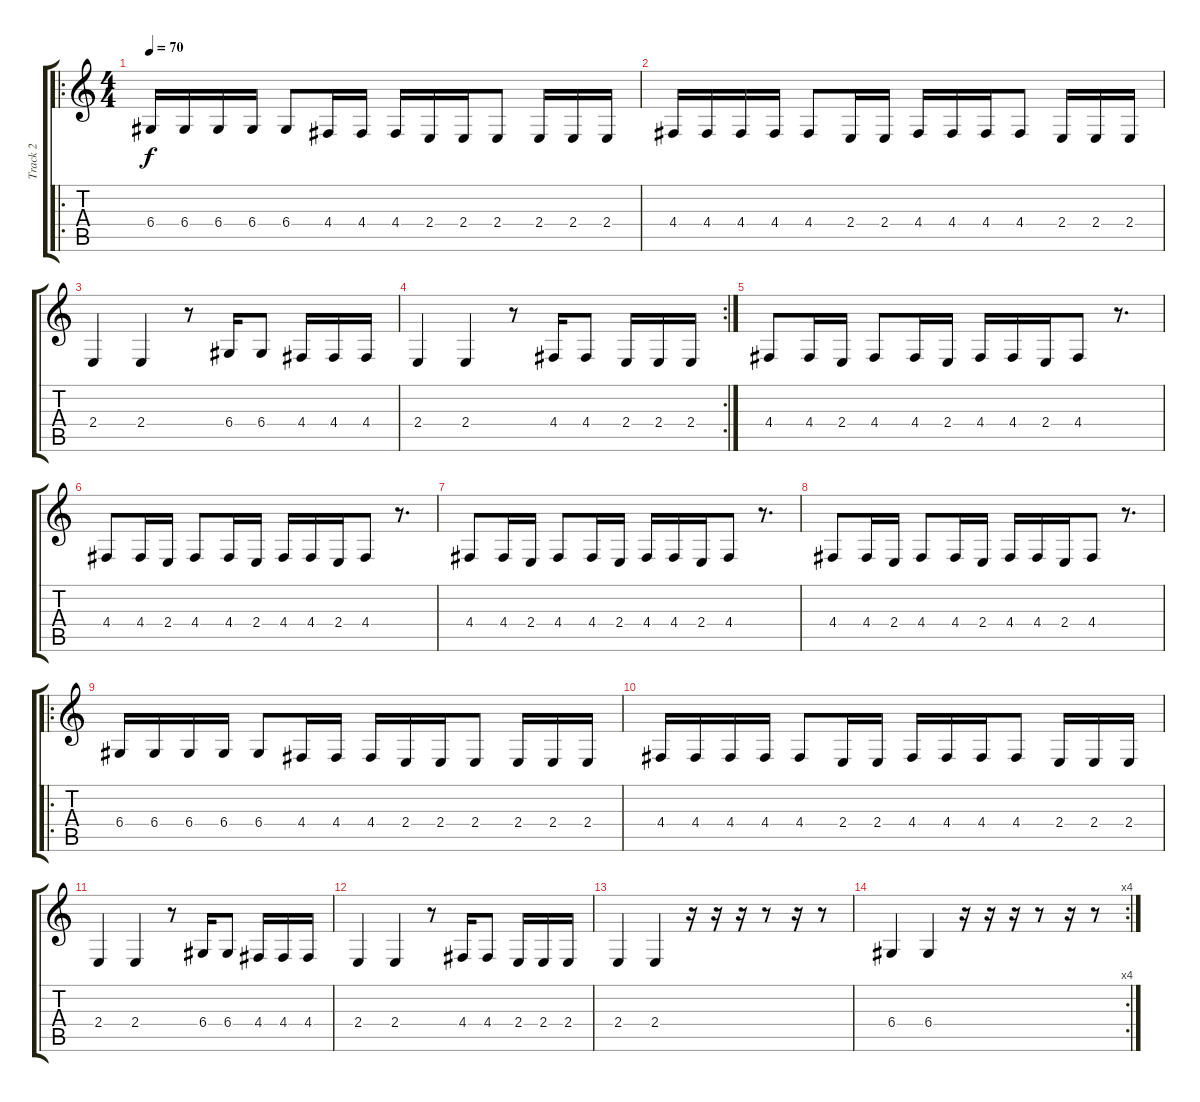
\track ("Track 2" "Track 2") {instrument trombone}
\staff {score tabs}
\tuning (E4 B3 G3 D3 A2 E2) {hide}
\ro
\ts (4 4)
\tempo 70
\clef g2
\ks c
6.4.16{dy f} 6.4.16 6.4.16 6.4.16 6.4.8 4.4.16 4.4.16 4.4.16 2.4.16 2.4.16 2.4.8 2.4.16 2.4.16 2.4.16 |
4.4.16 4.4.16 4.4.16 4.4.16 4.4.8 2.4.16 2.4.16 4.4.16 4.4.16 4.4.16 4.4.8 2.4.16 2.4.16 2.4.16 |
2.4.4 2.4.4 r.8 6.4.16 6.4.8 4.4.16 4.4.16 4.4.16 |
\rc 2
2.4.4 2.4.4 r.8 4.4.16 4.4.8 2.4.16 2.4.16 2.4.16 |
4.4.8 4.4.16 2.4.16 4.4.8 4.4.16 2.4.16 4.4.16 4.4.16 2.4.16 4.4.8 r.8{d} |
4.4.8 4.4.16 2.4.16 4.4.8 4.4.16 2.4.16 4.4.16 4.4.16 2.4.16 4.4.8 r.8{d} |
4.4.8 4.4.16 2.4.16 4.4.8 4.4.16 2.4.16 4.4.16 4.4.16 2.4.16 4.4.8 r.8{d} |
4.4.8 4.4.16 2.4.16 4.4.8 4.4.16 2.4.16 4.4.16 4.4.16 2.4.16 4.4.8 r.8{d} |
\ro
6.4.16 6.4.16 6.4.16 6.4.16 6.4.8 4.4.16 4.4.16 4.4.16 2.4.16 2.4.16 2.4.8 2.4.16 2.4.16 2.4.16 |
4.4.16 4.4.16 4.4.16 4.4.16 4.4.8 2.4.16 2.4.16 4.4.16 4.4.16 4.4.16 4.4.8 2.4.16 2.4.16 2.4.16 |
2.4.4 2.4.4 r.8 6.4.16 6.4.8 4.4.16 4.4.16 4.4.16 |
2.4.4 2.4.4 r.8 4.4.16 4.4.8 2.4.16 2.4.16 2.4.16 |
2.4.4 2.4.4 r.16 r.16 r.16 r.8 r.16 r.8 |
\rc 4
6.4.4 6.4.4 r.16 r.16 r.16 r.8 r.16 r.8
